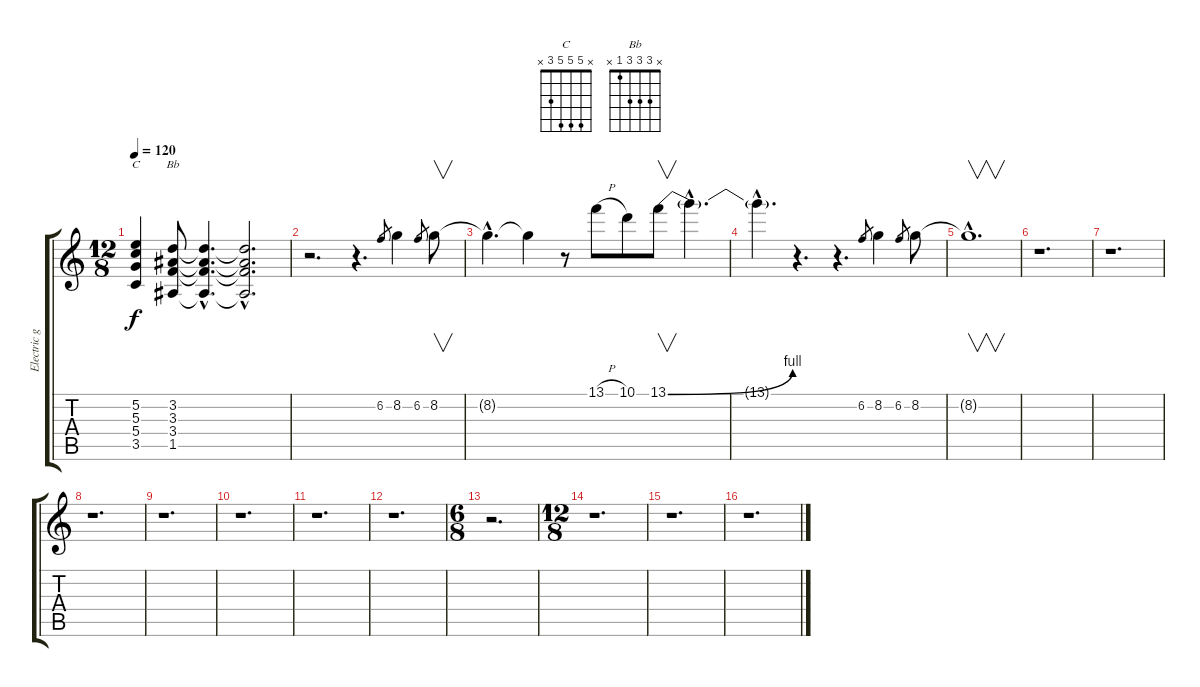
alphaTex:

\track ("Electric guitar 1" "Electric g") {instrument overdrivenguitar}
\staff {score tabs}
\tuning (E4 B3 G3 D3 A2 E2) {hide}
\chord ("C" x 5 5 5 3 x)
\chord ("Bb" x 3 3 3 1 x)
\ts (12 8)
\tempo 120
\clef g2
\ks c
(5.2 5.3 5.4 3.5).4{ch "C" dy f} (3.2 3.3 3.4 1.5).8{ch "Bb"} (3.2{hac t} 3.3{hac t} 3.4{hac t} 1.5{hac t}).4{d} (3.2{hac t} 3.3{hac t} 3.4{hac t} 1.5{hac t}).2{d} |
r.2{d} r.4{d} 6.2.8{gr} 8.2.4 6.2.8{gr} 8.2.8{v} |
8.2{hac t}.4{d} 8.2{t}.4 r.8 13.1{h}.8 10.1.8 13.1{be (bend 0 0 60 4)}.8{v} 13.1{hac t}.4{d} |
13.1{hac t}.4{d} r.4{d} r.4{d} 6.2.8{gr} 8.2.4 6.2.8{gr} 8.2.8 |
8.2{hac t}.1{v d} |
r.1{d} |
r.1{d} |
r.1{d} |
r.1{d} |
r.1{d} |
r.1{d} |
r.1{d} |
\ts (6 8)
r.2{d} |
\ts (12 8)
r.1{d} |
r.1{d} |
r.1{d}
